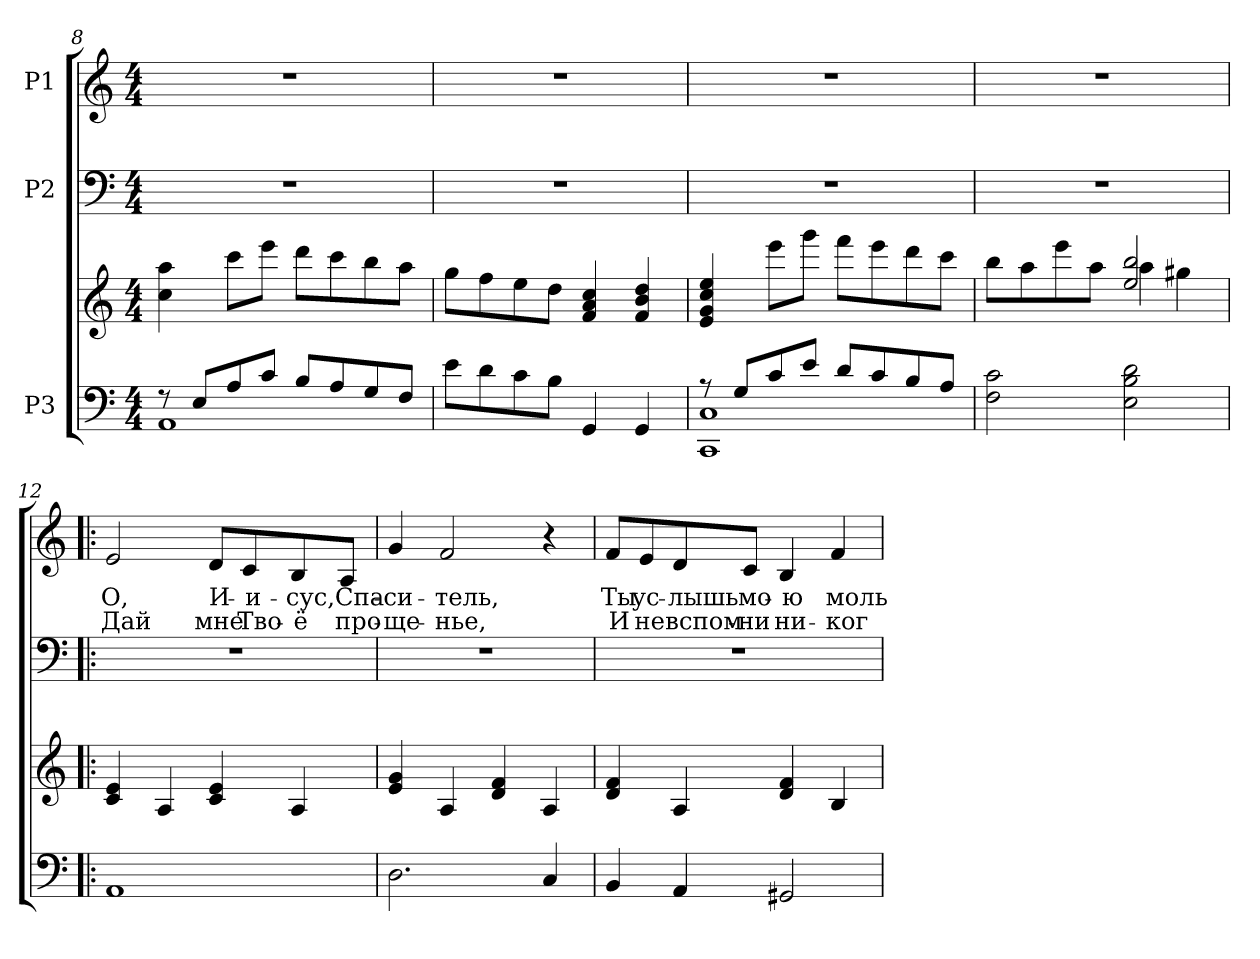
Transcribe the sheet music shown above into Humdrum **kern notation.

**kern	**kern	**kern	**kern	**text	**text
*part3	*part3	*part2	*part1	*part1	*part1
*staff4	*staff3	*staff2	*staff1	*staff1	*staff1
*I"P3	*	*I"P2	*I"P1	*	*
!!LO:LB:g=z
*clefF4	*clefG2	*clefF4	*clefG2	*	*
*k[]	*k[]	*k[]	*k[]	*	*
*C:	*C:	*C:	*C:	*	*
*M4/4	*M4/4	*M4/4	*M4/4	*	*
=8	=8	=8	=8	=8	=8
*^	*	*	*	*	*
8r	1AAi	4cci\ 4aai	1r	1r	.	.
8Ei/L	.	.	.	.	.	.
8Ai/	.	8ccci\L	.	.	.	.
8ci/J	.	8eeei\J	.	.	.	.
8Bi/L	.	8dddi\L	.	.	.	.
8Ai/	.	8ccci\	.	.	.	.
8Gi/	.	8bbi\	.	.	.	.
8Fi/J	.	8aai\J	.	.	.	.
*v	*v	*	*	*	*	*
=9	=9	=9	=9	=9	=9
8ei\L	8ggi\L	1r	1r	.	.
8di\	8ffi\	.	.	.	.
8ci\	8eei\	.	.	.	.
8Bi\J	8ddi\J	.	.	.	.
4GGi/	4fi/ 4ai 4cci	.	.	.	.
4GGi/	4fi/ 4bi 4ddi	.	.	.	.
=10	=10	=10	=10	=10	=10
*^	*	*	*	*	*
8r	1CCi 1Ci	4ei/ 4gi 4cci 4eei	1r	1r	.	.
8Gi/L	.	.	.	.	.	.
8ci/	.	8eeei\L	.	.	.	.
8ei/J	.	8gggi\J	.	.	.	.
8di/L	.	8fffi\L	.	.	.	.
8ci/	.	8eeei\	.	.	.	.
8Bi/	.	8dddi\	.	.	.	.
8Ai/J	.	8ccci\J	.	.	.	.
*v	*v	*	*	*	*	*
=11	=11	=11	=11	=11	=11
*	*^	*	*	*	*
2Fi\ 2ci	8bbi\L	2ryy	1r	1r	.	.
.	8aai\	.	.	.	.	.
.	8eeei\	.	.	.	.	.
.	8aai\J	.	.	.	.	.
2Ei\ 2Bi 2di	2eei/ 2bbi	4aai\	.	.	.	.
.	.	4gg#Xi\	.	.	.	.
*	*v	*v	*	*	*	*
!!LO:LB:g=z
=12!|:	=12!|:	=12!|:	=12!|:	=12!|:	=12!|:
*	*^	*	*	*	*
!	!	!	!	!	!LO:LY:b:color=#000000	!LO:LY:b:color=#000000
*	*v	*v	*	*	*	*
1AAi	4ci/ 4ei	1r	2ei/	О,	Дай
.	4Ai/	.	.	.	.
!	!	!	!	!LO:LY:b:color=#000000	!LO:LY:b:color=#000000
.	4ci/ 4ei	.	8di/L	И-	мне
!	!	!	!	!LO:LY:b:color=#000000	!LO:LY:b:color=#000000
.	.	.	8ci/	-и-	Тво-
!	!	!	!	!LO:LY:b:color=#000000	!LO:LY:b:color=#000000
.	4Ai/	.	8Bi/	-сус,	-ё
!	!	!	!	!LO:LY:b:color=#000000	!LO:LY:b:color=#000000
.	.	.	8Ai/J	Спа-	про-
=13	=13	=13	=13	=13	=13
!	!	!	!	!LO:LY:b:color=#000000	!LO:LY:b:color=#000000
2.Di\	4ei/ 4gi	1r	4gi/	-си-	-ще-
!	!	!	!	!LO:LY:b:color=#000000	!LO:LY:b:color=#000000
.	4Ai/	.	2fi/	-тель,	-нье,
.	4di/ 4fi	.	.	.	.
4Ci/	4Ai/	.	4r	.	.
=14	=14	=14	=14	=14	=14
!	!	!	!	!LO:LY:b:color=#000000	!LO:LY:b:color=#000000
4BBi/	4di/ 4fi	1r	8fi/L	Ты	И
!	!	!	!	!LO:LY:b:color=#000000	!LO:LY:b:color=#000000
.	.	.	8ei/	ус-	не
!	!	!	!	!LO:LY:b:color=#000000	!LO:LY:b:color=#000000
4AAi/	4Ai/	.	8di/	-лышь	вспом-
!	!	!	!	!LO:LY:b:color=#000000	!LO:LY:b:color=#000000
.	.	.	8ci/J	мо-	-ни
!	!	!	!	!LO:LY:b:color=#000000	!LO:LY:b:color=#000000
2GG#Xi/	4di/ 4fi	.	4Bi/	-ю	ни-
!	!	!	!	!LO:LY:b:color=#000000	!LO:LY:b:color=#000000
.	4Bi/	.	4fi/	моль-	-ког-
=	=	=	=	=	=
*-	*-	*-	*-	*-	*-
